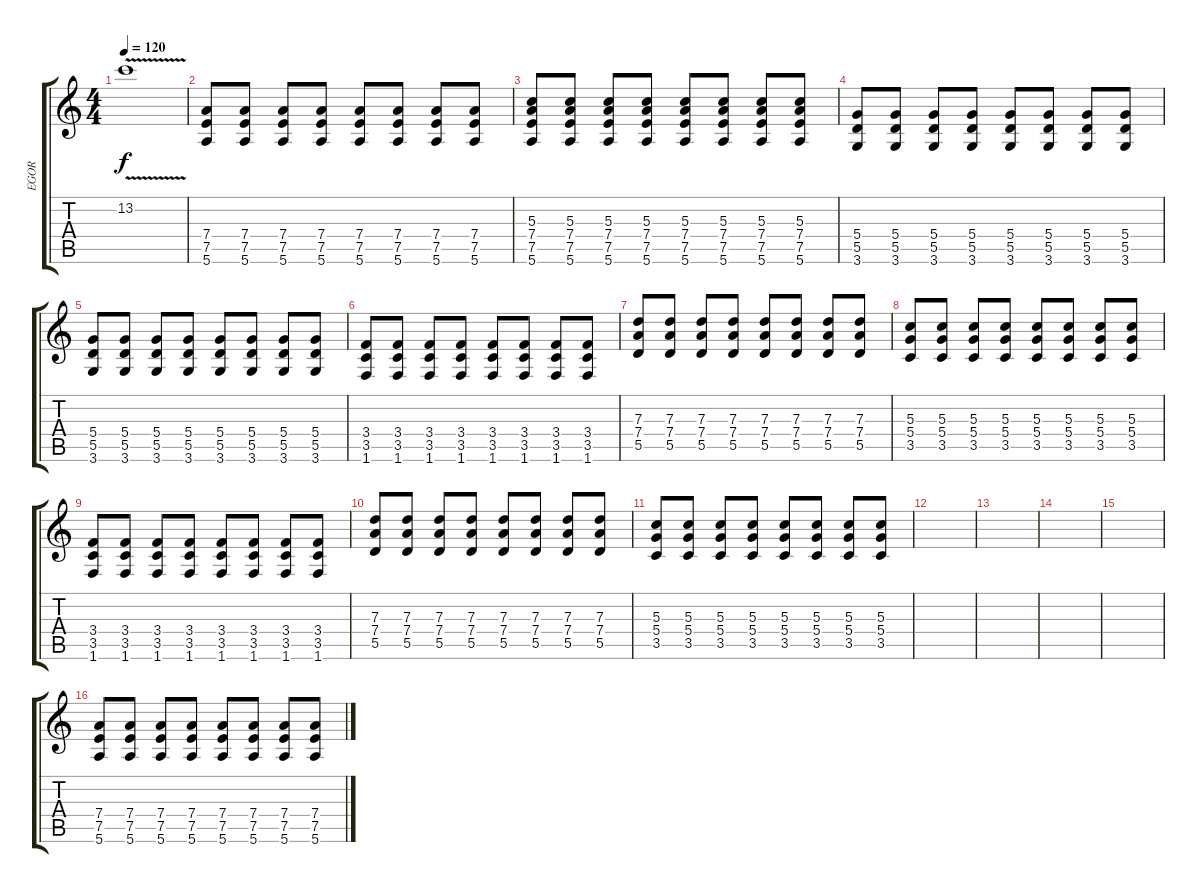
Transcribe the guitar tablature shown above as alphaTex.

\track ("EGOR" "EGOR") {instrument distortionguitar}
\staff {score tabs}
\tuning (E4 B3 G3 D3 A2 E2) {hide}
\ts (4 4)
\tempo 120
\clef g2
\ks c
13.2{v}.1{dy f} |
(7.4 7.5 5.6).8{instrument distortionguitar} (7.4 7.5 5.6).8 (7.4 7.5 5.6).8 (7.4 7.5 5.6).8 (7.4 7.5 5.6).8 (7.4 7.5 5.6).8 (7.4 7.5 5.6).8 (7.4 7.5 5.6).8 |
(5.3 7.4 7.5 5.6).8 (5.3 7.4 7.5 5.6).8 (5.3 7.4 7.5 5.6).8 (5.3 7.4 7.5 5.6).8 (5.3 7.4 7.5 5.6).8 (5.3 7.4 7.5 5.6).8 (5.3 7.4 7.5 5.6).8 (5.3 7.4 7.5 5.6).8 |
(5.4 5.5 3.6).8 (5.4 5.5 3.6).8 (5.4 5.5 3.6).8 (5.4 5.5 3.6).8 (5.4 5.5 3.6).8 (5.4 5.5 3.6).8 (5.4 5.5 3.6).8 (5.4 5.5 3.6).8 |
(5.4 5.5 3.6).8 (5.4 5.5 3.6).8 (5.4 5.5 3.6).8 (5.4 5.5 3.6).8 (5.4 5.5 3.6).8 (5.4 5.5 3.6).8 (5.4 5.5 3.6).8 (5.4 5.5 3.6).8 |
(3.4 3.5 1.6).8 (3.4 3.5 1.6).8 (3.4 3.5 1.6).8 (3.4 3.5 1.6).8 (3.4 3.5 1.6).8 (3.4 3.5 1.6).8 (3.4 3.5 1.6).8 (3.4 3.5 1.6).8 |
(7.3 7.4 5.5).8 (7.3 7.4 5.5).8 (7.3 7.4 5.5).8 (7.3 7.4 5.5).8 (7.3 7.4 5.5).8 (7.3 7.4 5.5).8 (7.3 7.4 5.5).8 (7.3 7.4 5.5).8 |
(5.3 5.4 3.5).8 (5.3 5.4 3.5).8 (5.3 5.4 3.5).8 (5.3 5.4 3.5).8 (5.3 5.4 3.5).8 (5.3 5.4 3.5).8 (5.3 5.4 3.5).8 (5.3 5.4 3.5).8 |
(3.4 3.5 1.6).8 (3.4 3.5 1.6).8 (3.4 3.5 1.6).8 (3.4 3.5 1.6).8 (3.4 3.5 1.6).8 (3.4 3.5 1.6).8 (3.4 3.5 1.6).8 (3.4 3.5 1.6).8 |
(7.3 7.4 5.5).8 (7.3 7.4 5.5).8 (7.3 7.4 5.5).8 (7.3 7.4 5.5).8 (7.3 7.4 5.5).8 (7.3 7.4 5.5).8 (7.3 7.4 5.5).8 (7.3 7.4 5.5).8 |
(5.3 5.4 3.5).8 (5.3 5.4 3.5).8 (5.3 5.4 3.5).8 (5.3 5.4 3.5).8 (5.3 5.4 3.5).8 (5.3 5.4 3.5).8 (5.3 5.4 3.5).8 (5.3 5.4 3.5).8 |
|
|
|
|
(7.4 7.5 5.6).8{instrument distortionguitar} (7.4 7.5 5.6).8 (7.4 7.5 5.6).8 (7.4 7.5 5.6).8 (7.4 7.5 5.6).8 (7.4 7.5 5.6).8 (7.4 7.5 5.6).8 (7.4 7.5 5.6).8
